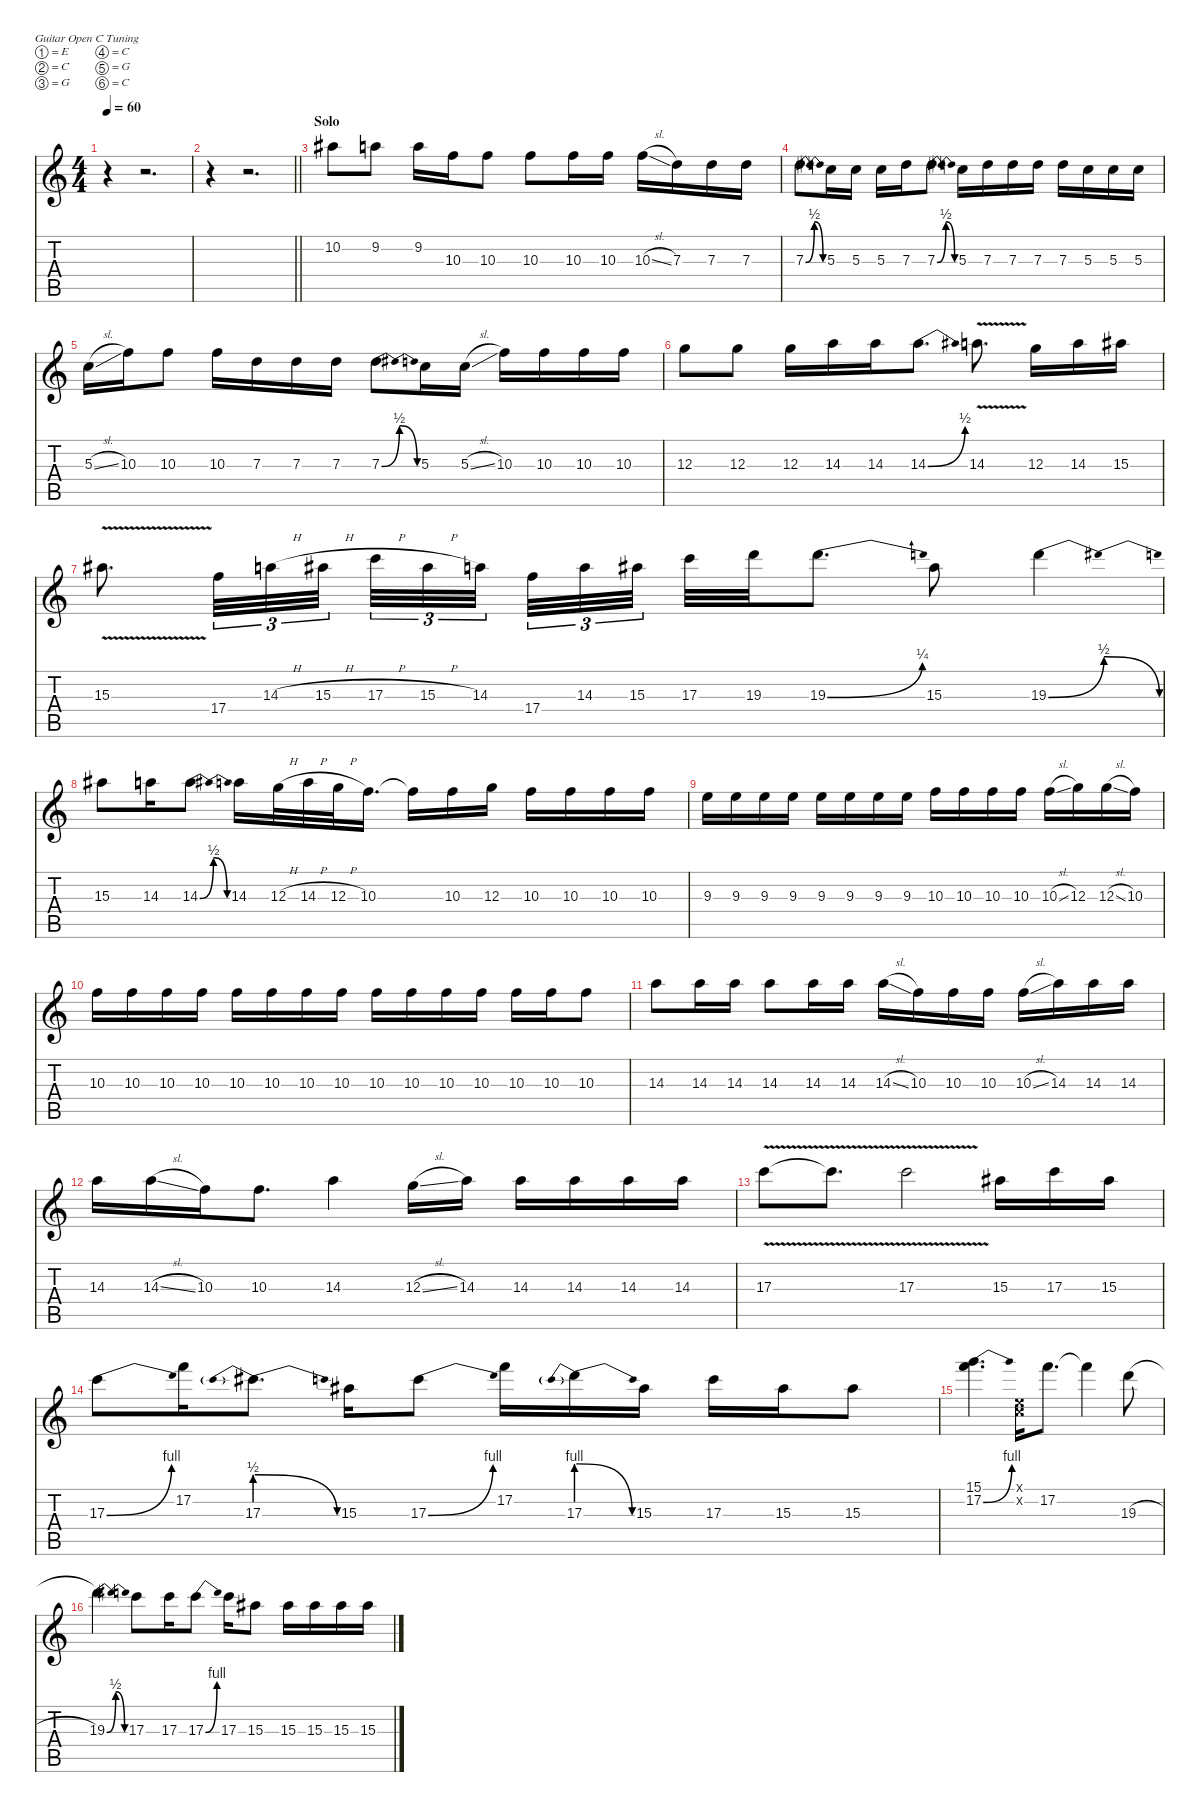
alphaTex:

\defaultSystemsLayout 4
\hideDynamics
\bracketExtendMode nobrackets
\singleTrackTrackNamePolicy hidden
\multiTrackTrackNamePolicy hidden
\firstSystemTrackNameMode fullname
\firstSystemTrackNameOrientation horizontal
\otherSystemsTrackNameOrientation horizontal
\track ("Townsend Solo" "dist.guit.") {instrument distortionguitar}
\staff {score tabs}
\tuning (E4 C4 G3 C3 G2 C2)
\ts (4 4)
\tempo 60
\clef g2
\ks c
r.4{dy f beam Down} r.2{d beam Down} |
\barLineRight lightlight
r.4{beam Down} r.2{d beam Down} |
\section ("" "Solo")
10.2{acc #}.8{beam Down} 9.2.8{beam Down} 9.2.16{beam Down} 10.3.16{beam Down} 10.3.8{beam Down} 10.3.8{beam Down} 10.3.16{beam Down} 10.3.16{beam Down} 10.3{sl}.16{beam Down} 7.3.16{beam Down} 7.3.16{beam Down} 7.3.16{beam Down} |
7.3{be (bendrelease 0 0 15 2 30 2 45 0)}.8{beam Down} 5.3.16{beam Down} 5.3.16{beam Down} 5.3.16{beam Down} 7.3.16{beam Down} 7.3{be (bendrelease 0 0 15 2 30 2 45 0)}.8{beam Down} 5.3.16{beam Down} 7.3.16{beam Down} 7.3.16{beam Down} 7.3.16{beam Down} 7.3.16{beam Down} 5.3.16{beam Down} 5.3.16{beam Down} 5.3.16{beam Down} |
5.3{sl}.16{beam Down} 10.3.16{beam Down} 10.3.8{beam Down} 10.3.16{beam Down} 7.3.16{beam Down} 7.3.16{beam Down} 7.3.16{beam Down} 7.3{be (bendrelease 0 0 15 2 30 2 45 0)}.8{beam Down} 5.3.16{beam Down} 5.3{sl}.16{beam Down} 10.3.16{beam Down} 10.3.16{beam Down} 10.3.16{beam Down} 10.3.16{beam Down} |
12.3.8{beam Down} 12.3.8{beam Down} 12.3.16{beam Down} 14.3.16{beam Down} 14.3.16{beam Down} 14.3{be (bend 0 0 30 2)}.8{d beam Down} 14.3{v}.8{d beam Down} 12.3.16{beam Down} 14.3.16{beam Down} 15.3{acc #}.16{beam Down} |
15.3{v acc #}.8{d beam Down} 17.4.32{tu (3 2) beam Down} 14.3{h}.32{tu (3 2) beam Down} 15.3{h acc #}.32{tu (3 2) beam Down} 17.3{h}.32{tu (3 2) beam Down} 15.3{h acc #}.32{tu (3 2) beam Down} 14.3.32{tu (3 2) beam Down} 17.4.32{tu (3 2) beam Down} 14.3.32{tu (3 2) beam Down} 15.3{acc #}.32{tu (3 2) beam Down} 17.3.32{beam Down} 19.3.32{beam Down} 19.3{be (bend 0 0 15 1)}.8{d beam Down} 15.3{acc #}.8{beam Down} 19.3{be (bendrelease 0 0 15 2 30 2 45 0)}.4{beam Down} |
15.3{acc #}.8{beam Down} 14.3.16{beam Down} 14.3{be (bendrelease 0 0 15 2 30 2 45 0)}.8{beam Down} 14.3.16{beam Down} 12.3{h}.32{beam Down} 14.3{h}.32{beam Down} 12.3{h}.32{beam Down} 10.3.16{d beam Down} 10.3{t}.16{beam Down} 10.3.16{beam Down} 12.3.16{beam Down} 10.3.16{beam Down} 10.3.16{beam Down} 10.3.16{beam Down} 10.3.16{beam Down} |
9.3.16{beam Down} 9.3.16{beam Down} 9.3.16{beam Down} 9.3.16{beam Down} 9.3.16{beam Down} 9.3.16{beam Down} 9.3.16{beam Down} 9.3.16{beam Down} 10.3.16{beam Down} 10.3.16{beam Down} 10.3.16{beam Down} 10.3.16{beam Down} 10.3{sl}.16{beam Down} 12.3.16{beam Down} 12.3{sl}.16{beam Down} 10.3.16{beam Down} |
10.3.16{beam Down} 10.3.16{beam Down} 10.3.16{beam Down} 10.3.16{beam Down} 10.3.16{beam Down} 10.3.16{beam Down} 10.3.16{beam Down} 10.3.16{beam Down} 10.3.16{beam Down} 10.3.16{beam Down} 10.3.16{beam Down} 10.3.16{beam Down} 10.3.16{beam Down} 10.3.16{beam Down} 10.3.8{beam Down} |
14.3.8{beam Down} 14.3.16{beam Down} 14.3.16{beam Down} 14.3.8{beam Down} 14.3.16{beam Down} 14.3.16{beam Down} 14.3{sl}.16{beam Down} 10.3.16{beam Down} 10.3.16{beam Down} 10.3.16{beam Down} 10.3{sl}.16{beam Down} 14.3.16{beam Down} 14.3.16{beam Down} 14.3.16{beam Down} |
14.3.16{beam Down} 14.3{sl}.16{beam Down} 10.3.16{beam Down} 10.3.8{d beam Down} 14.3.4{beam Down} 12.3{sl}.16{beam Down} 14.3.16{beam Down} 14.3.16{beam Down} 14.3.16{beam Down} 14.3.16{beam Down} 14.3.16{beam Down} |
17.3{v}.8{beam Down} 17.3{v t}.8{d beam Down} 17.3{v}.2{beam Down} 15.3{acc #}.16{beam Down} 17.3.16{beam Down} 15.3{acc #}.16{beam Down} |
17.3{be (bend 0 0 15 4)}.8{beam Down} 17.2.16{beam Down} 17.3{be (prebendrelease 0 2 45 0)}.8{d beam Down} 15.3{acc #}.16{beam Down} 17.3{be (bend 0 0 15 4)}.8{beam Down} 17.2.16{beam Down} 17.3{be (prebendrelease 0 4 30 0)}.16{beam Down} 15.3{acc #}.16{beam Down} 17.3.16{beam Down} 15.3{acc #}.16{beam Down} 15.3{acc #}.8{beam Down} |
(15.1 17.2{be (bend 0 0 15 4)}).4{d beam Down} (0.1{x} 0.2{x}).16{beam Down} 17.2.8{d beam Down} 17.2{t}.4{beam Down} 19.3{h}.8{beam Down} |
19.3{be (bendrelease 0 0 15 2 30 2 45 0)}.4{beam Down} 17.3.8{beam Down} 17.3.16{beam Down} 17.3{be (bend 0 0 15 4)}.8{beam Down} 17.3.16{beam Down} 15.3{acc #}.8{beam Down} 15.3{acc #}.16{beam Down} 15.3{acc #}.16{beam Down} 15.3{acc #}.16{beam Down} 15.3{acc #}.16{beam Down}
